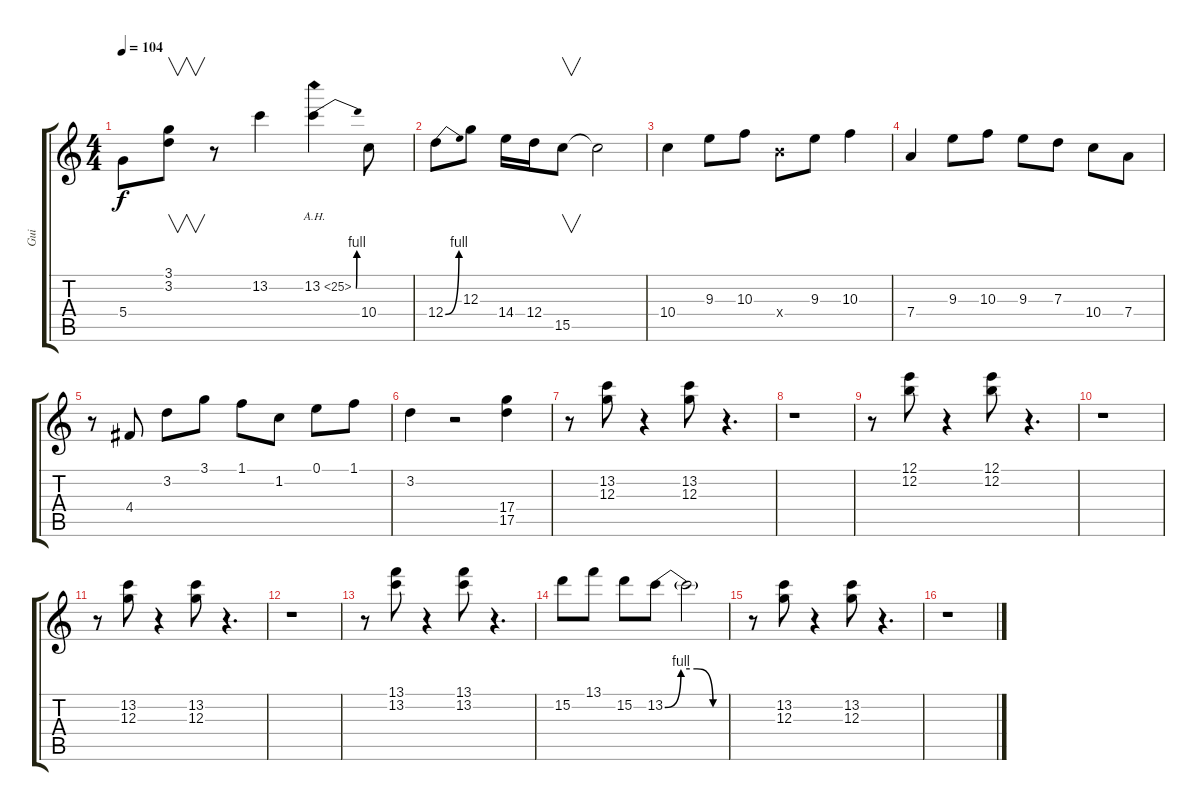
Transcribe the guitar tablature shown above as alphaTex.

\track ("Gui" "Gui") {instrument overdrivenguitar}
\staff {score tabs}
\tuning (E4 B3 G3 D3 A2 E2) {hide}
\ts (4 4)
\tempo 104
\clef g2
\ks c
5.4.8{dy f} (3.1 3.2).8{v} r.8 13.2.4 13.2{be (bend 0 0 60 4) ah 12}.4 10.4.8 |
12.4{be (bend 0 0 60 4)}.8 12.3.8 14.4.16 12.4.16 15.5.8{v} 15.5{t}.2 |
10.4.4{volume 10 balance 10 instrument electricguitarclean} 9.3.8 10.3.8 9.4{x}.8 9.3.8 10.3.4 |
7.4.4 9.3.8 10.3.8 9.3.8 7.3.8 10.4.8 7.4.8 |
r.8 4.4.8 3.2.8 3.1.8 1.1.8 1.2.8 0.1.8 1.1.8 |
3.2.4 r.2 (17.4 17.5).4{volume 15 balance 10 instrument distortionguitar} |
r.8 (13.2 12.3).8 r.4 (13.2 12.3).8 r.4{d} |
r.1 |
r.8 (12.1 12.2).8 r.4 (12.1 12.2).8 r.4{d} |
r.1 |
r.8 (13.2 12.3).8 r.4 (13.2 12.3).8 r.4{d} |
r.1 |
r.8 (13.1 13.2).8 r.4 (13.1 13.2).8 r.4{d} |
15.2.8 13.1.8 15.2.8 13.2{be (custom 0 0 15 4 30 4 45 0 60 0)}.8 13.2{t}.2 |
r.8 (13.2 12.3).8 r.4 (13.2 12.3).8 r.4{d} |
r.1
